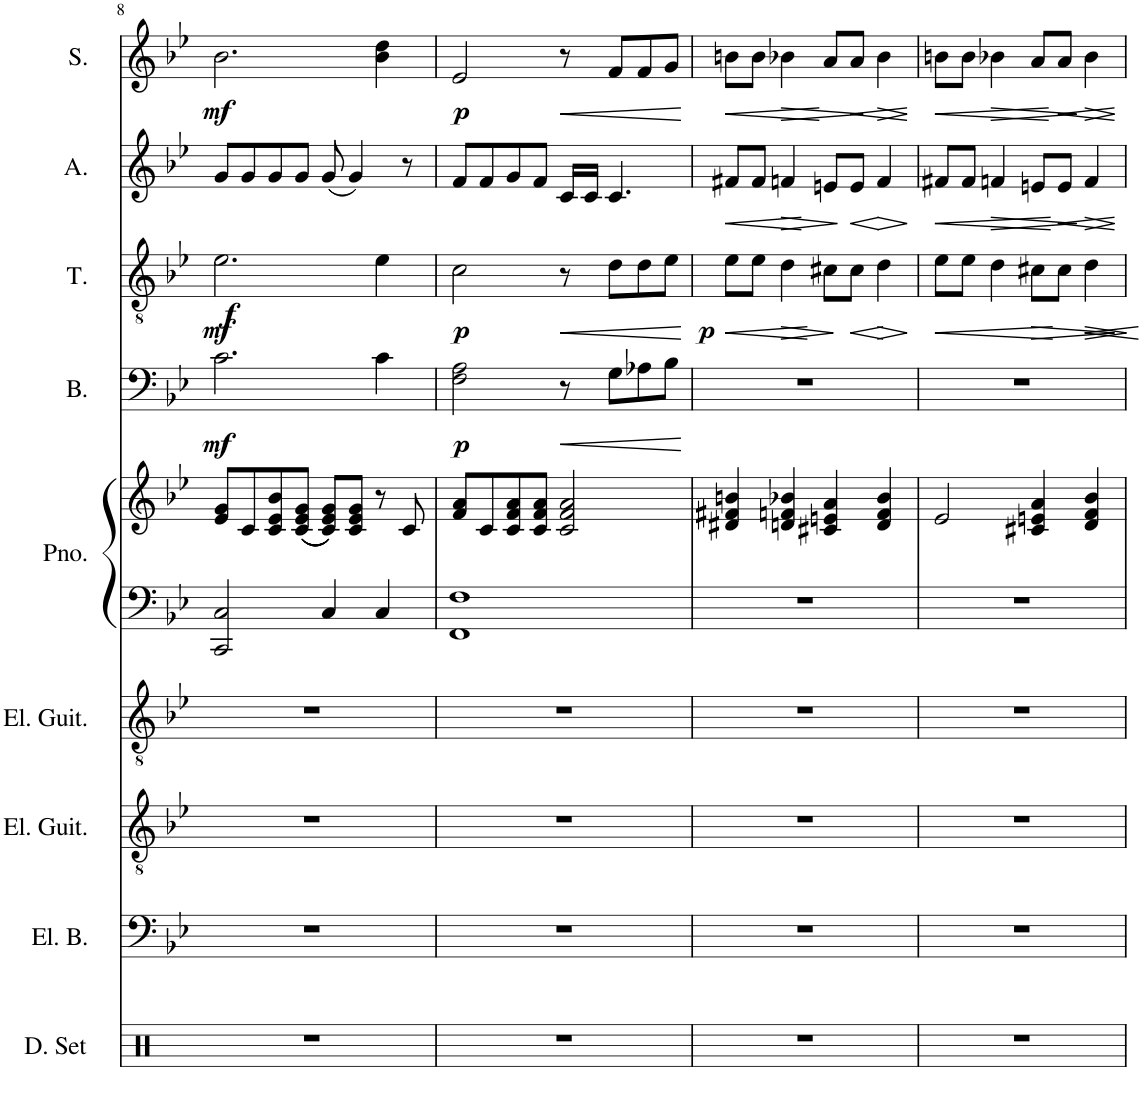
**kern	**kern	**kern	**kern	**kern	**kern	**kern	**dynam	**kern	**dynam	**kern	**dynam	**kern	**dynam
*part9	*part8	*part7	*part6	*part5	*part5	*part4	*part4	*part3	*part3	*part2	*part2	*part1	*part1
*staff10	*staff9	*staff8	*staff7	*staff6	*staff5	*staff4	*staff4	*staff3	*staff3	*staff2	*staff2	*staff1	*staff1
*I"Drumset	*I"Electric Bass	*I"Electric Guitar	*I"Electric Guitar	*I"Piano	*	*I"Bass	*	*I"Tenor	*	*I"Alto	*	*I"Soprano	*
*I'D. Set	*I'El. B.	*I'El. Guit.	*I'El. Guit.	*I'Pno.	*	*I'B.	*	*I'T.	*	*I'A.	*	*I'S.	*
!!LO:PB:g=z
*clefX	*clefF4	*clefGv2	*clefGv2	*clefF4	*clefG2	*clefF4	*	*clefGv2	*	*clefG2	*	*clefG2	*
*	*Trd7c12	*	*	*	*	*	*	*	*	*	*	*	*
*k[]	*k[b-e-]	*k[b-e-]	*k[b-e-]	*k[b-e-]	*k[b-e-]	*k[b-e-]	*	*k[b-e-]	*	*k[b-e-]	*	*k[b-e-]	*
*M4/4	*M4/4	*M4/4	*M4/4	*M4/4	*M4/4	*M4/4	*	*M4/4	*	*M4/4	*	*M4/4	*
=8	=8	=8	=8	=8	=8	=8	=8	=8	=8	=8	=8	=8	=8
!	!	!	!	!	!	!	!LO:DY:b	!	!LO:DY:b	!	!	!	!
!	!	!	!	!	!	!	!	!	!LO:DY:n=1:b	!	!	!	!LO:DY:b
1r	1r	1r	1r	2CC/ 2C/	8e-/ 8g/L	2.c\	mf	2.e-\	mf f	8g/L	.	2.b-\	mf
.	.	.	.	.	8c/	.	.	.	.	8g/	.	.	.
.	.	.	.	.	8c/ 8e-/ 8b-/	.	.	.	.	8g/	.	.	.
.	.	.	.	.	((((8c/ 8e-/ 8g/J	.	.	.	.	8g/J	.	.	.
.	.	.	.	4C/	8c/ 8e-/ 8g/L))))	.	.	.	.	(8g/	.	.	.
.	.	.	.	.	8c/ 8e-/ 8g/J	.	.	.	.	4g/)	.	.	.
.	.	.	.	4C/	8r	4c\	.	4e-\	.	.	.	4b-\ 4dd\	.
.	.	.	.	.	8c/	.	.	.	.	8r	.	.	.
=9	=9	=9	=9	=9	=9	=9	=9	=9	=9	=9	=9	=9	=9
!	!	!	!	!	!	!	!LO:DY:b	!	!LO:DY:b	!	!	!	!LO:DY:b
1r	1r	1r	1r	1FF 1F	8f/ 8a/L	2F\ 2A\	p	2c\	p	8f/L	.	2e-/	p
.	.	.	.	.	8c/	.	.	.	.	8f/	.	.	.
.	.	.	.	.	8c/ 8f/ 8a/	.	.	.	.	8g/	.	.	.
.	.	.	.	.	8c/ 8f/ 8a/J	.	.	.	.	8f/J	.	.	.
!	!	!	!	!	!	!	!LO:HP:b	!	!LO:HP:b	!	!	!	!LO:HP:b
.	.	.	.	.	2c/ 2f/ 2a/	8r	<	8r	<	16c/LL	.	8r	<
.	.	.	.	.	.	.	.	.	.	16c/JJ	.	.	.
.	.	.	.	.	.	8G\L	.	8d\L	.	4.c/	.	8f/L	.
.	.	.	.	.	.	8A-X\	.	8d\	.	.	.	8f/	.
.	.	.	.	.	.	8B-\J	.	8e-\J	.	.	.	8g/J	.
.	.	.	.	.	.	.	[	.	[	.	.	.	[
=10	=10	=10	=10	=10	=10	=10	=10	=10	=10	=10	=10	=10	=10
!	!	!	!	!	!	!	!	!	!LO:HP:b	!	!LO:HP:b	!	!LO:HP:b
!	!	!	!	!	!	!	!	!	!LO:DY:n=1:b	!	!	!	!
1r	1r	1r	1r	1r	4d#X/ 4f#X/ 4bn/	1r	.	8e-\L	< p	8f#X/L	<	8bn\L	<
.	.	.	.	.	.	.	.	8e-\J	.	8f#/J	.	8b\J	.
!	!	!	!	!	!	!	!	!	!LO:HP:b	!	!LO:HP:b	!	!LO:HP:b
.	.	.	.	.	4dn/ 4fn/ 4b-X/	.	.	4d\	>	4fn/	>	4b-X\	>
.	.	.	.	.	4c#X/ 4en/ 4a/	.	.	8c#X\L	.	8en/L	.	8a/L	.
!	!	!	!	!	!	!	!	!	!LO:HP:b	!	!LO:HP:b	!	!LO:HP:b
.	.	.	.	.	.	.	.	8c#\J	<	8e/J	<	8a/J	<
!	!	!	!	!	!	!	!	!	!LO:HP:b	!	!LO:HP:b	!	!LO:HP:b
.	.	.	.	.	4d/ 4f/ 4b-/	.	.	4d\	>	4f/	>	4b-\	>
.	.	.	.	.	.	.	.	.	[ ] [ ]	.	[ ] [ ]	.	[ ] [ ]
=11	=11	=11	=11	=11	=11	=11	=11	=11	=11	=11	=11	=11	=11
!	!	!	!	!	!	!	!	!	!LO:HP:b	!	!LO:HP:b	!	!LO:HP:b
1r	1r	1r	1r	1r	2e-/	1r	.	8e-\L	<	8f#X/L	<	8bn\L	<
.	.	.	.	.	.	.	.	8e-\J	.	8f#/J	.	8b\J	.
!	!	!	!	!	!	!	!	!	!	!	!LO:HP:b	!	!LO:HP:b
.	.	.	.	.	.	.	.	4d\	.	4fn/	>	4b-X\	>
!	!	!	!	!	!	!	!	!	!LO:HP:b	!	!	!	!
.	.	.	.	.	4c#X/ 4en/ 4a/	.	.	8c#X\L	>	8en/L	.	8a/L	.
!	!	!	!	!	!	!	!	!	!	!	!LO:HP:b	!	!LO:HP:b
.	.	.	.	.	.	.	.	8c#\J	.	8e/J	<	8a/J	<
!	!	!	!	!	!	!	!	!	!LO:HP:b	!	!LO:HP:b	!	!LO:HP:b
.	.	.	.	.	4d/ 4f/ 4b-/	.	.	4d\	<	4f/	>	4b-\	>
.	.	.	.	.	.	.	.	.	[ ] [	.	[ ] [ ]	.	[ ] [ ]
=	=	=	=	=	=	=	=	=	=	=	=	=	=
*-	*-	*-	*-	*-	*-	*-	*-	*-	*-	*-	*-	*-	*-
